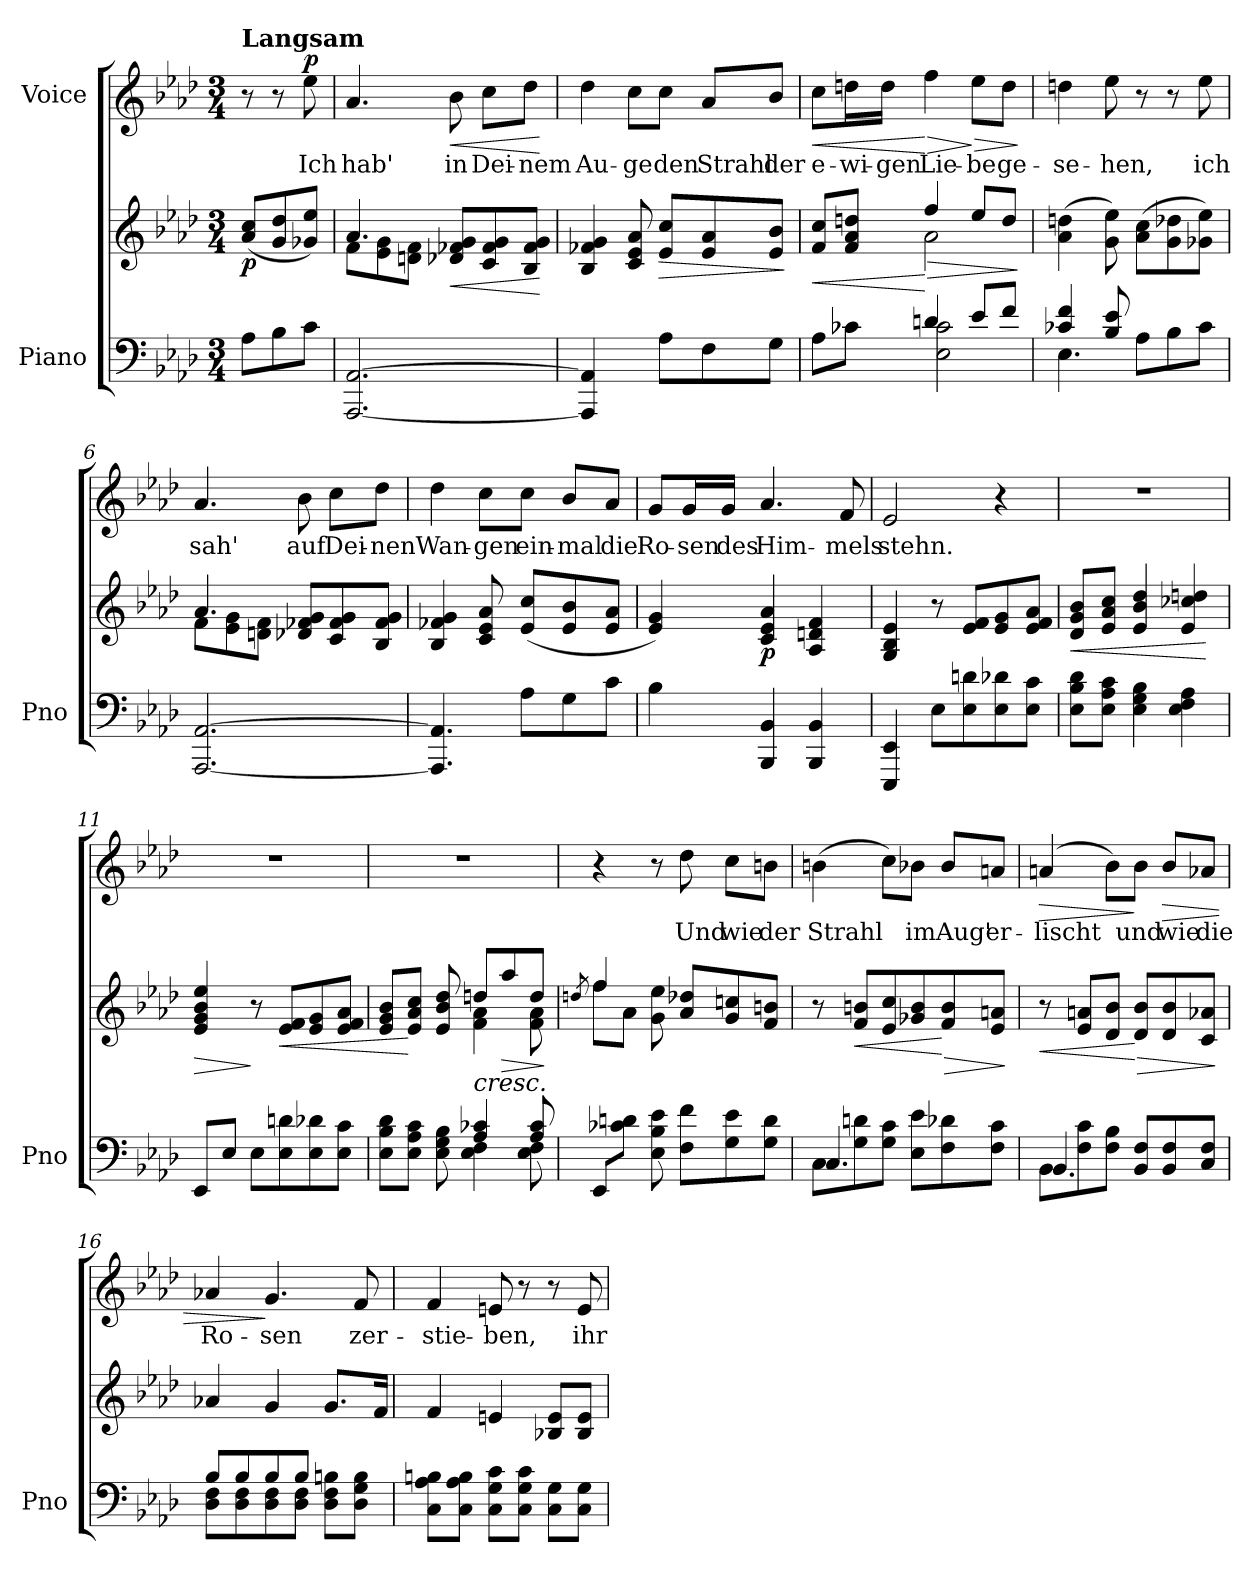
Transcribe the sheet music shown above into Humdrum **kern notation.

**kern	**kern	**dynam	**kern	**text	**dynam
*part2	*part2	*part2	*part1	*part1	*part1
*staff3	*staff2	*staff2/3	*staff1	*staff1	*staff1
*I"Piano	*	*	*I"Voice	*	*
*I'Pno	*	*	*	*	*
*clefF4	*clefG2	*	*clefG2	*	*
*k[b-e-a-d-]	*k[b-e-a-d-]	*	*k[b-e-a-d-]	*	*
*M3/4	*M3/4	*	*M3/4	*	*
=1	=1	=1	=1	=1	=1
!	!	!	!LO:TX:a:B:t=Langsam	!	!
!	!	!LO:DY:b	!	!	!
8A-\L	(8a-/ 8cc/L	p	8r	.	.
8B-\	8g/ 8dd-/	.	8r	.	.
!	!	!	!	!LO:LY:b	!LO:DY:b
8c\J	8g-X/ 8ee-/J)	.	8ee-\	Ich	p
=2	=2	=2	=2	=2	=2
*	*^	*	*	*	*
!	!	!	!	!	!LO:LY:b	!
[2.AAA-/ [2.AA-/	4.a-/	8f\L	.	4.a-/	hab'	.
.	.	8e-\ 8g\	.	.	.	.
.	.	8dn\ 8f\J	.	.	.	.
!	!	!	!LO:HP:b	!	!LO:LY:b	!LO:HP:b
.	8d-X/ 8f-X/ 8g/L	4.ryy	<	8b-\	in	<
!	!	!	!	!	!LO:LY:b	!
.	8c/ 8f-/ 8g/	.	.	8cc\L	Dei-	.
!	!	!	!	!	!LO:LY:b	!
.	8B-/ 8f-/ 8g/J	.	.	8dd-\J	-nem	.
*	*v	*v	*	*	*	*
.	.	[	.	.	[
=3	=3	=3	=3	=3	=3
!	!	!	!	!LO:LY:b	!
4AAA-/] 4AA-/]	4B-/ 4f-X/ 4g/	.	4dd-\	Au-	.
!	!	!	!	!LO:LY:b	!
8ryy	8c/ 8e-/ 8a-/	.	8cc\L	-ge	.
!	!	!LO:HP:b	!	!LO:LY:b	!
8A-\L	8e-/ 8cc/L	>	8cc\J	den	.
!	!	!	!	!LO:LY:b	!
8F\	8e-/ 8a-/	.	8a-/L	Strahl	.
!	!	!	!	!LO:LY:b	!
8G\J	8e-/ 8b-/J	.	8b-/J	der	.
.	.	]	.	.	.
=4	=4	=4	=4	=4	=4
*^	*	*	*	*	*
!	!	!	!LO:HP:b	!	!LO:LY:b	!LO:HP:b
*	*	*^	*	*	*	*
4ryy	8A-\L	8f/ 8cc/L	4ryy	<	8cc\L	e-	<
!	!	!	!	!	!	!LO:LY:b	!
.	8c-X\J	8f/ 8a-/ 8ddn/J	.	.	16ddn\L	-wi-	.
!	!	!	!	!	!	!LO:LY:b	!
.	.	.	.	.	16dd\JJ	-gen	.
!	!	!	!	!LO:HP:n=1:b	!	!LO:LY:b	!LO:HP:n=1:b
4dn/	2E-\ 2c-\	4ff/	2a-\	[ >	4ff\	Lie-	[ >
!	!	!	!	!	!	!LO:LY:b	!LO:HP:n=1:b
8e-/L	.	8ee-/L	.	.	8ee-\L	-be	] >
!	!	!	!	!	!	!LO:LY:b	!
8f/J	.	8dd/J	.	.	8dd\J	ge-	.
*v	*v	*	*	*	*	*	*
*	*v	*v	*	*	*	*
.	.	]	.	.	]
!!LO:LB:g=z
=5	=5	=5	=5	=5	=5
*^	*	*	*	*	*
!	!	!	!	!	!LO:LY:b	!
4c-X/ 4f/	4.E-\	(4a-\ 4ddn\	.	4ddn\	-se-	.
!	!	!	!	!	!LO:LY:b	!
8B-/ 8e-/	.	8g\ 8ee-\)	.	8ee-\	-hen,	.
4ryy	8A-\L	(8a-\ 8cc\L	.	8r	.	.
.	8B-\	8g\ 8dd-X\	.	8r	.	.
!	!	!	!	!	!LO:LY:b	!
8ryy	8c-\J	8g-X\ 8ee-\J)	.	8ee-\	ich	.
=6	=6	=6	=6	=6	=6	=6
*	*	*^	*	*	*	*
!	!	!	!	!	!	!LO:LY:b	!
*v	*v	*	*	*	*	*	*
[2.AAA-/ [2.AA-/	4.a-/	8f\L	.	4.a-/	sah'	.
.	.	8e-\ 8g\	.	.	.	.
.	.	8dn\ 8f\J	.	.	.	.
!	!	!	!	!	!LO:LY:b	!
.	8d-X/ 8f-X/ 8g/L	4.ryy	.	8b-\	auf	.
!	!	!	!	!	!LO:LY:b	!
.	8c/ 8f-/ 8g/	.	.	8cc\L	Dei-	.
!	!	!	!	!	!LO:LY:b	!
.	8B-/ 8f-/ 8g/J	.	.	8dd-\J	-nen	.
*	*v	*v	*	*	*	*
=7	=7	=7	=7	=7	=7
!	!	!	!	!LO:LY:b	!
4.AAA-/] 4.AA-/]	4B-/ 4f-X/ 4g/	.	4dd-\	Wan-	.
!	!	!	!	!LO:LY:b	!
.	8c/ 8e-/ 8a-/	.	8cc\L	-gen	.
!	!	!	!	!LO:LY:b	!
8A-\L	(8e-/ 8cc/L	.	8cc\J	ein-	.
!	!	!	!	!LO:LY:b	!
8G\	8e-/ 8b-/	.	8b-/L	-mal	.
!	!	!	!	!LO:LY:b	!
8c\J	8e-/ 8a-/J	.	8a-/J	die	.
=8	=8	=8	=8	=8	=8
!	!	!	!	!LO:LY:b	!
4B-\	4e-/ 4g/)	.	8g/L	Ro-	.
!	!	!	!	!LO:LY:b	!
.	.	.	16g/L	-sen	.
!	!	!	!	!LO:LY:b	!
.	.	.	16g/JJ	des	.
!	!	!LO:DY:b	!	!LO:LY:b	!
4BBB-/ 4BB-/	4c/ 4e-/ 4a-/	p	4.a-/	Him-	.
4BBB-/ 4BB-/	4A-/ 4dn/ 4f/	.	.	.	.
!	!	!	!	!LO:LY:b	!
.	.	.	8f/	-mels	.
!!LO:LB:g=z
=9	=9	=9	=9	=9	=9
!	!	!	!	!LO:LY:b	!
4EEE-/ 4EE-/	4G/ 4B-/ 4e-/	.	2e-/	stehn.	.
8E-\L	8r	.	.	.	.
8E-\ 8dn\	8e-/ 8f/L	.	.	.	.
8E-\ 8d-X\	8e-/ 8g/	.	4r	.	.
8E-\ 8c\J	8e-/ 8f/ 8a-/J	.	.	.	.
=10	=10	=10	=10	=10	=10
!	!	!LO:HP:b	!	!	!
8E-\ 8B-\ 8d-\L	8d-/ 8g/ 8b-/L	<	2.r	.	.
8E-\ 8A-\ 8c\J	8e-/ 8a-/ 8cc/J	.	.	.	.
4E-\ 4G\ 4B-\	4e-/ 4b-/ 4dd-/	.	.	.	.
4E-\ 4F\ 4A-\	4e-/ 4cc-X/ 4ddn/	.	.	.	.
.	.	[	.	.	.
=11	=11	=11	=11	=11	=11
!	!	!LO:HP:b	!	!	!
8EE-/L	4e-/ 4g/ 4b-/ 4ee-/	>	2.r	.	.
8E-/J	.	.	.	.	.
8E-\L	8r	]	.	.	.
!	!	!LO:HP:b	!	!	!
8E-\ 8dn\	8e-/ 8f/L	<	.	.	.
8E-\ 8d-X\	8e-/ 8g/	.	.	.	.
8E-\ 8c\J	8e-/ 8f/ 8a-/J	.	.	.	.
=12	=12	=12	=12	=12	=12
*^	*^	*	*	*	*
8E-\ 8B-\ 8d-\L	4ryy	8e-/ 8g/ 8b-/L	4.ryy	.	2.r	.	.
8E-\ 8A-\ 8c\J	.	8e-/ 8a-/ 8cc/J	.	[	.	.	.
8E-\ 8G\ 8B-\	8ryy	8e-/ 8b-/ 8dd-/	.	.	.	.	.
!	!	!	!	!LO:HP:b	!	!	!
4A-/ 4c-X/	4E-\ 4F\	8ddn/L	4f\ 4a-\	<	.	.	.
!	!	!	!	!LO:HP:b	!	!	!
.	.	8aa-/	.	>	.	.	.
8A-/ 8c-/	8E-\ 8F\	8dd/J	8f\ 8a-\	[	.	.	.
*v	*v	*	*	*	*	*	*
*	*v	*v	*	*	*	*
.	.	]	.	.	.
=13	=13	=13	=13	=13	=13
.	8qddn/	.	.	.	.
*	*^	*	*	*	*
8EE-/L	4ff/	8ff\L	.	4r	.	.
8c-X\ 8dn\J	.	8a-\J	.	.	.	.
8E-\ 8B-\ 8e-\	8g\ 8ee-\	2ryy	.	8r	.	.
!	!	!	!	!	!LO:LY:b	!
8F\ 8f\L	8a-/ 8dd-X/L	.	.	8dd-\	Und	.
!	!	!	!	!	!LO:LY:b	!
8G\ 8e-\	8g/ 8ccn/	.	.	8cc\L	wie	.
!	!	!	!	!	!LO:LY:b	!
8G\ 8d\J	8f/ 8bn/J	.	.	8bn\J	der	.
*	*v	*v	*	*	*	*
!!LO:PB:g=z
=14	=14	=14	=14	=14	=14
*^	*	*	*	*	*
!	!	!	!	!	!LO:LY:b	!
8C\L	4.C/	8r	.	(4bn\	Strahl	.
!	!	!	!LO:HP:b	!	!	!
8G\ 8dn\	.	8f/ 8bn/L	<	.	.	.
8G\ 8c\J	.	8e-/ 8cc/	.	8cc\L)	.	.
!	!	!	!	!	!LO:LY:b	!
8E-\ 8e-\L	4.ryy	8g-X/ 8b/	.	8b-X\J	im	.
!	!	!	!LO:HP:n=1:b	!	!LO:LY:b	!
8F\ 8d-X\	.	8f/ 8b/	[ >	8b-/L	Aug'	.
!	!	!	!	!	!LO:LY:b	!
8F\ 8c\J	.	8e-/ 8an/J	.	8an/J	er-	.
*v	*v	*	*	*	*	*
.	.	]	.	.	.
=15	=15	=15	=15	=15	=15
*^	*	*	*	*	*
!	!	!	!LO:HP:b	!	!LO:LY:b	!LO:HP:b
8BB-\L	4.BB-/	8r	<	(4an/	-lischt	>
8F\ 8c\	.	8e-/ 8an/L	.	.	.	.
8F\ 8B-\J	.	8d-/ 8b-/J	.	8b-\L)	.	.
!	!	!	!LO:HP:n=1:b	!	!LO:LY:b	!
8BB-/ 8F/L	4.ryy	8d-/ 8b-/L	[ >	8b-\J	und	]
!	!	!	!	!	!LO:LY:b	!LO:HP:b
8BB-/ 8F/	.	8d-/ 8b-/	.	8b-/L	wie	>
!	!	!	!	!	!LO:LY:b	!
8C/ 8F/J	.	8c/ 8a-X/J	.	8a-X/J	die	.
*v	*v	*	*	*	*	*
.	.	]	.	.	.
=16	=16	=16	=16	=16	=16
*^	*	*	*	*	*
!	!	!	!	!	!LO:LY:b	!
8B-/L	8D-\ 8F\L	4a-X/	.	4a-X/	Ro-	.
8B-/	8D-\ 8F\	.	.	.	.	.
!	!	!	!	!	!LO:LY:b	!
8B-/	8D-\ 8F\	4g/	.	4.g/	-sen	]
8B-/J	8D-\ 8F\J	.	.	.	.	.
4ryy	8D-\ 8F\ 8Bn\L	8.g/L	.	.	.	.
!	!	!	!	!	!LO:LY:b	!
.	8D-\ 8G\ 8B\J	.	.	8f/	zer-	.
.	.	16f/Jk	.	.	.	.
*v	*v	*	*	*	*	*
=17	=17	=17	=17	=17	=17
!	!	!	!	!LO:LY:b	!
8C\ 8A-\ 8Bn\L	4f/	.	4f/	-stie-	.
8C\ 8A-\ 8B\J	.	.	.	.	.
!	!	!	!	!LO:LY:b	!
8C\ 8G\ 8c\L	4en/	.	8en/	-ben,	.
8C\ 8G\ 8c\J	.	.	8r	.	.
8C\ 8G\L	8B-X/ 8e/L	.	8r	.	.
!	!	!	!	!LO:LY:b	!
8C\ 8G\J	8B-/ 8e/J	.	8e/	ihr	.
=	=	=	=	=	=
*-	*-	*-	*-	*-	*-
